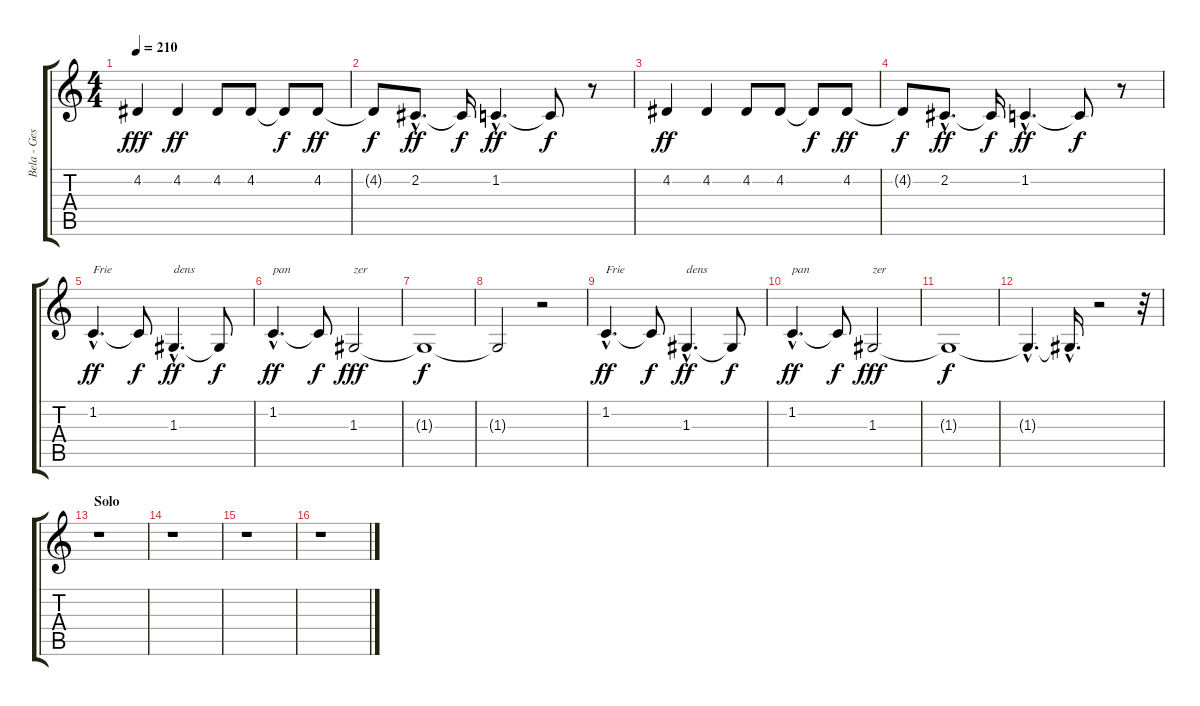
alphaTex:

\track ("Bela - Gesang" "Bela - Ges") {instrument bassoon}
\staff {score tabs}
\tuning (E4 B3 G3 D3 A2 E2) {hide}
\ts (4 4)
\tempo 210
\clef g2
\ks c
4.2.4{dy fff} 4.2.4{dy ff} 4.2.8 4.2.8 4.2{t}.8{dy f} 4.2.8{dy ff} |
4.2{t}.8{dy f} 2.2{hac}.8{d dy ff} 2.2{t}.16{dy f} 1.2{hac}.4{d dy ff} 1.2{t}.8{dy f} r.8 |
4.2.4{dy ff} 4.2.4 4.2.8 4.2.8 4.2{t}.8{dy f} 4.2.8{dy ff} |
4.2{t}.8{dy f} 2.2{hac}.8{d dy ff} 2.2{t}.16{dy f} 1.2{hac}.4{d dy ff} 1.2{t}.8{dy f} r.8 |
1.2{hac}.4{d txt "Frie" dy ff} 1.2{t}.8{dy f} 1.3{hac}.4{d txt "dens" dy ff} 1.3{t}.8{dy f} |
1.2{hac}.4{d txt "pan" dy ff} 1.2{t}.8{dy f} 1.3.2{txt "zer" dy fff} |
1.3{t}.1{dy f} |
1.3{t}.2 r.2 |
1.2{hac}.4{d txt "Frie" dy ff} 1.2{t}.8{dy f} 1.3{hac}.4{d txt "dens" dy ff} 1.3{t}.8{dy f} |
1.2{hac}.4{d txt "pan" dy ff} 1.2{t}.8{dy f} 1.3.2{txt "zer" dy fff} |
1.3{t}.1{dy f} |
1.3{hac t}.4{d} 1.3{hac t}.16{d} r.2 r.32 |
\section ("" "Solo")
r.1 |
r.1 |
r.1 |
r.1
